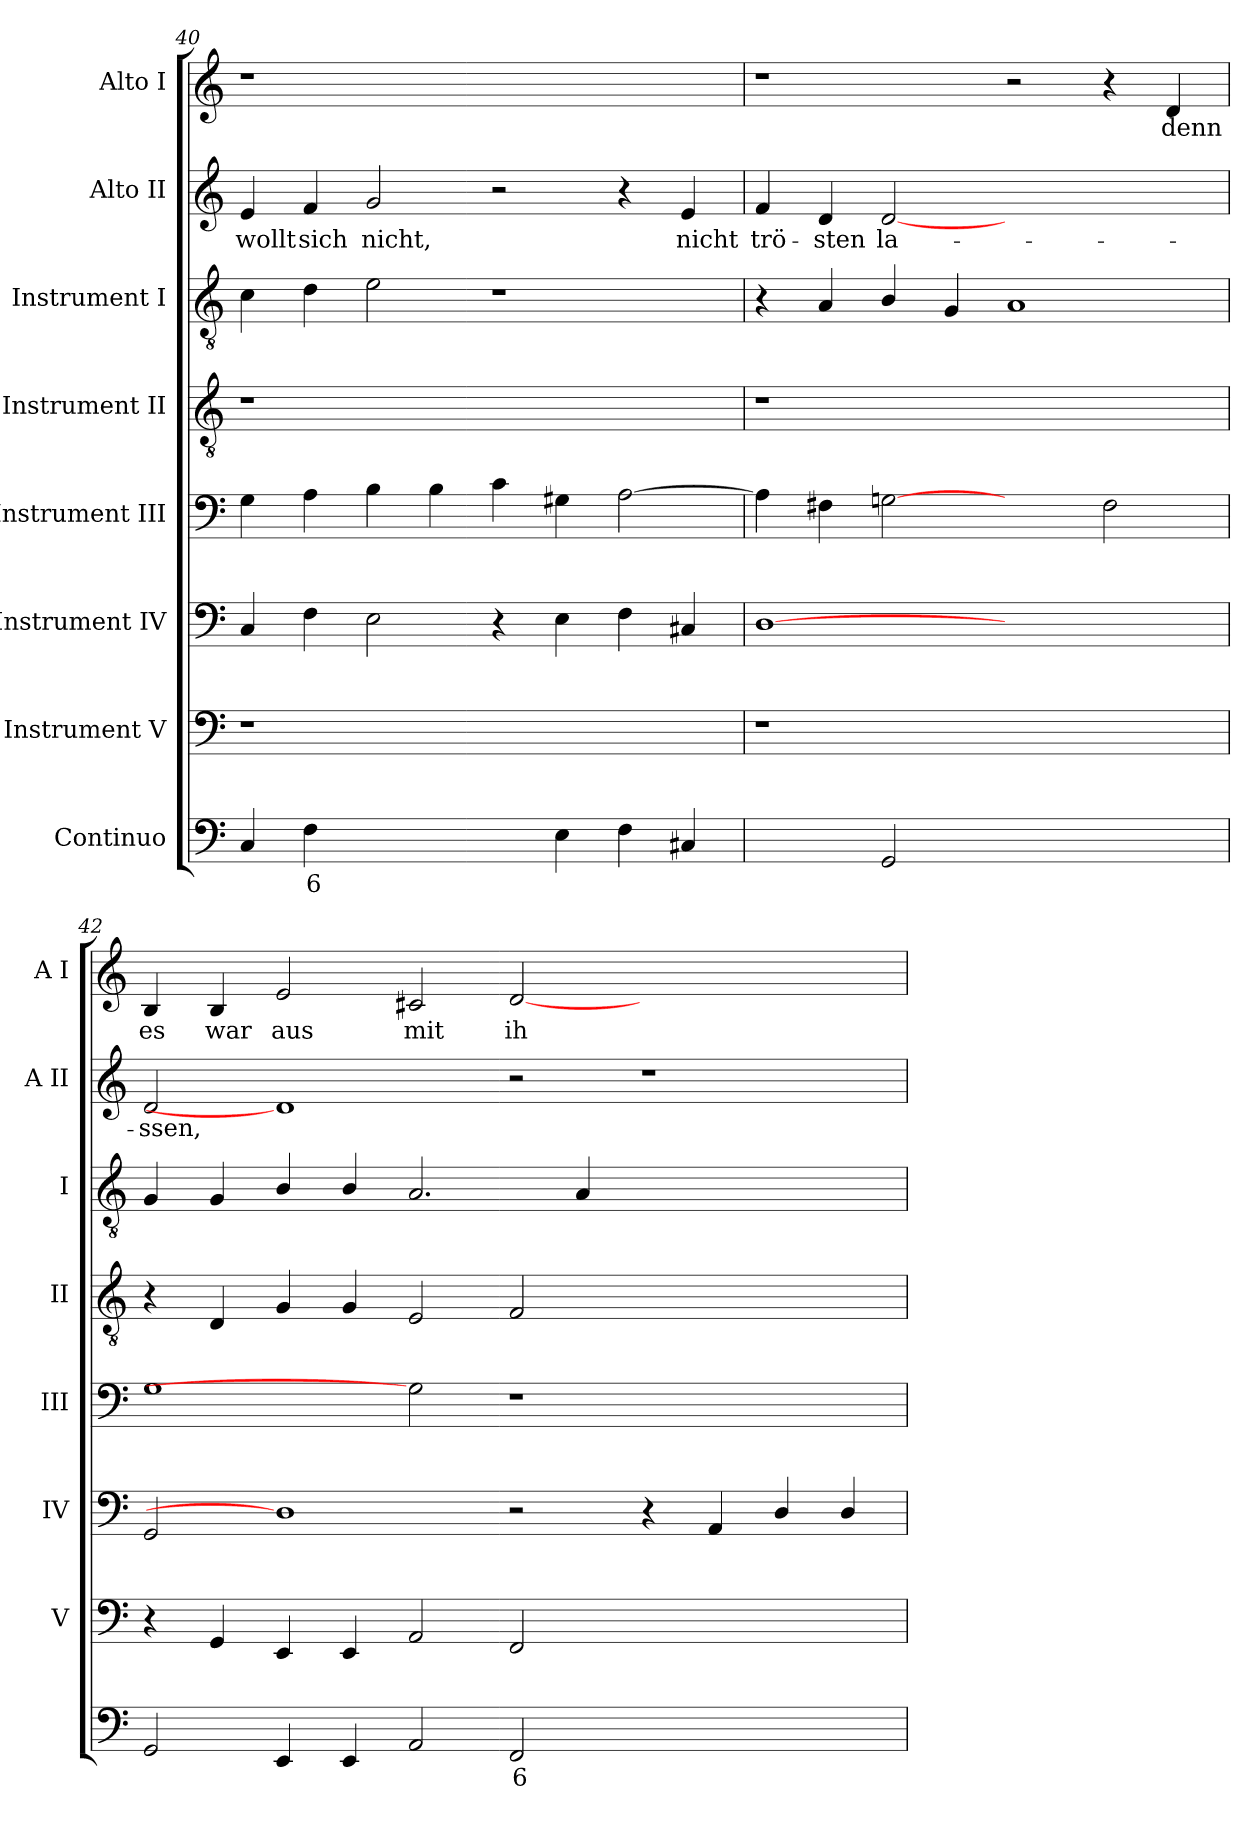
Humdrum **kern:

**kern	**text	**kern	**kern	**kern	**kern	**kern	**kern	**text	**kern	**text
*part8	*part8	*part7	*part6	*part5	*part4	*part3	*part2	*part2	*part1	*part1
*staff8	*staff8	*staff7	*staff6	*staff5	*staff4	*staff3	*staff2	*staff2	*staff1	*staff1
*I"Continuo	*	*I"Instrument V	*I"Instrument IV	*I"Instrument III	*I"Instrument II	*I"Instrument I	*I"Alto II	*	*I"Alto I	*
*	*	*I'V	*I'IV	*I'III	*I'II	*I'I	*I'A II	*	*I'A I	*
!!LO:LB:g=z
*clefF4	*	*clefF4	*clefF4	*clefF4	*clefGv2	*clefGv2	*clefG2	*	*clefG2	*
*k[]	*	*k[]	*k[]	*k[]	*k[]	*k[]	*k[]	*	*k[]	*
=40	=40	=40	=40	=40	=40	=40	=40	=40	=40	=40
!	!	!	!	!	!	!	!	!LO:LY:b	!	!
4C/	.	1r	4C/	4G\	1r	4c\	4e/	wollt	1r	.
!	!LO:LY:b	!	!	!	!	!	!	!LO:LY:b	!	!
4F\	6	.	4F\	4A\	.	4d\	4f/	sich	.	.
!	!	!	!	!	!	!	!	!LO:LY:b	!	!
[2E\yy	.	.	2E\	4B\	.	2e\	2g/	nicht,	.	.
.	.	.	.	4B\	.	.	.	.	.	.
!	!LO:LY:b	!	!	!	!	!	!	!	!	!
4E\yy]	6	1ryy	4r	4c\	1ryy	1r	2r	.	1ryy	.
4E\	.	.	4E\	4G#X\	.	.	.	.	.	.
4F\	.	.	4F\	[2A\	.	.	4r	.	.	.
!	!	!	!	!	!	!	!	!LO:LY:b	!	!
4C#X/	.	.	4C#X/	.	.	.	4e/	nicht	.	.
=41	=41	=41	=41	=41	=41	=41	=41	=41	=41	=41
!	!	!	!	!	!	!	!	!LO:LY:b	!	!
[4D\yy	.	1r	[1D	4A\]	1r	4r	4f/	trö-	1r	.
!	!	!	!	!	!	!	!	!LO:LY:b	!	!
4D\yy]	.	.	.	4F#X\	.	4A/	4d/	-sten	.	.
!	!	!	!	!	!	!	!	!LO:LY:b	!	!
2GG/	.	.	.	[2Gn	.	4B/	[2d	la-	.	.
.	.	.	.	.	.	4G/	.	.	.	.
!	!LO:LY:b	!	!	!	!	!	!	!	!	!
[2D\yy	4	1ryy	1ryy	2ryy	1ryy	1A	1ryy	.	2r	.
2D\yy]	.	.	.	2F#i\	.	.	.	.	4r	.
!	!	!	!	!	!	!	!	!	!	!LO:LY:b
.	.	.	.	.	.	.	.	.	4d/	denn
=42	=42	=42	=42	=42	=42	=42	=42	=42	=42	=42
!	!	!	!	!	!	!	!	!LO:LY:b	!	!LO:LY:b
2GG/	.	4r	2GG/	1G	4r	4G/	2d/	-ssen,	4B/	es
!	!	!	!	!	!	!	!	!	!	!LO:LY:b
.	.	4GG/	.	.	4D/	4G/	.	.	4B/	war
!	!	!	!	!	!	!	!	!	!	!LO:LY:b
4EE/	.	4EE/	1D]	.	4G/	4B/	1d]	.	2e/	aus
4EE/	.	4EE/	.	.	4G/	4B/	.	.	.	.
!	!	!	!	!	!	!	!	!	!	!LO:LY:b
2AA/	.	2AA/	.	2G]	2E/	2.A/	.	.	2c#X/	mit
!	!LO:LY:b	!	!	!	!	!	!	!	!	!LO:LY:b
2FF/	6	2FF/	2r	1r	2F/	.	2r	.	[2d/	ih-
.	.	.	.	.	.	4A/	.	.	.	.
1ryy	.	1ryy	4r	.	1ryy	1ryy	1r	.	1ryy	.
.	.	.	4AA/	.	.	.	.	.	.	.
.	.	.	4D/	2ryy	.	.	.	.	.	.
.	.	.	4D/	.	.	.	.	.	.	.
=	=	=	=	=	=	=	=	=	=	=
*-	*-	*-	*-	*-	*-	*-	*-	*-	*-	*-
